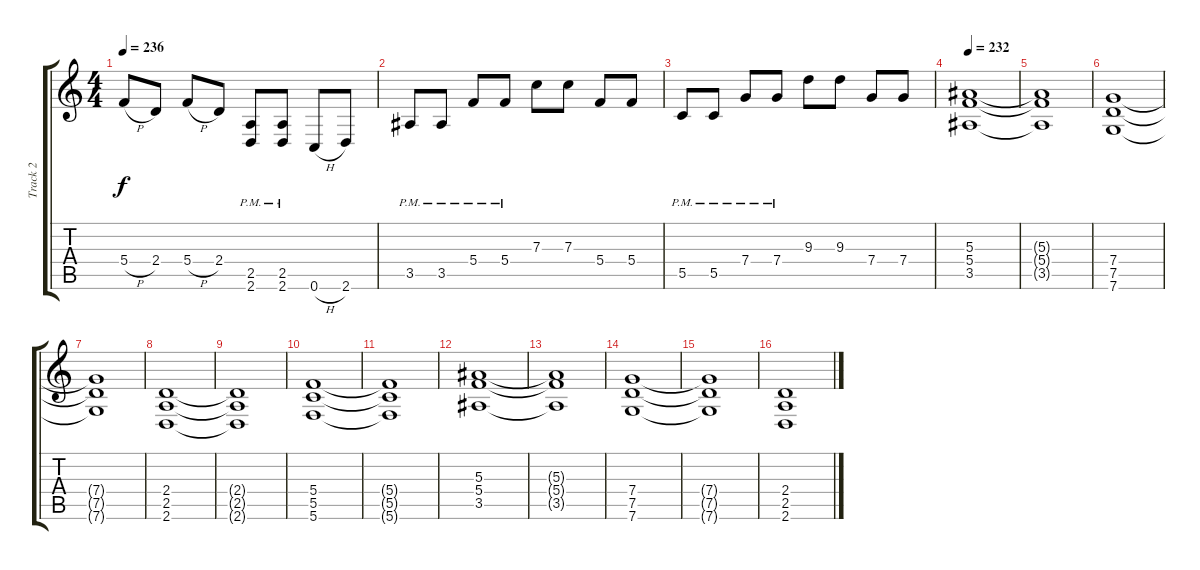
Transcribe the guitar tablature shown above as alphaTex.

\track ("Track 2" "Track 2") {instrument distortionguitar}
\staff {score tabs}
\tuning (D4 A3 F3 C3 G2 C2) {hide}
\ts (4 4)
\tempo 236
\clef g2
\ks c
5.4{h}.8{dy f} 2.4.8 5.4{h}.8 2.4.8 (2.5{pm} 2.6{pm}).8 (2.5{pm} 2.6{pm}).8 0.6{h}.8 2.6.8 |
3.5{pm}.8 3.5{pm}.8 5.4{pm}.8 5.4{pm}.8 7.3.8 7.3.8 5.4.8 5.4.8 |
5.5{pm}.8 5.5{pm}.8 7.4{pm}.8 7.4{pm}.8 9.3.8 9.3.8 7.4.8 7.4.8 |
\tempo 232
(5.3 5.4 3.5).1 |
(5.3{t} 5.4{t} 3.5{t}).1 |
(7.4 7.5 7.6).1 |
(7.4{t} 7.5{t} 7.6{t}).1 |
(2.4 2.5 2.6).1 |
(2.4{t} 2.5{t} 2.6{t}).1 |
(5.4 5.5 5.6).1 |
(5.4{t} 5.5{t} 5.6{t}).1 |
(5.3 5.4 3.5).1 |
(5.3{t} 5.4{t} 3.5{t}).1 |
(7.4 7.5 7.6).1 |
(7.4{t} 7.5{t} 7.6{t}).1 |
(2.4 2.5 2.6).1
